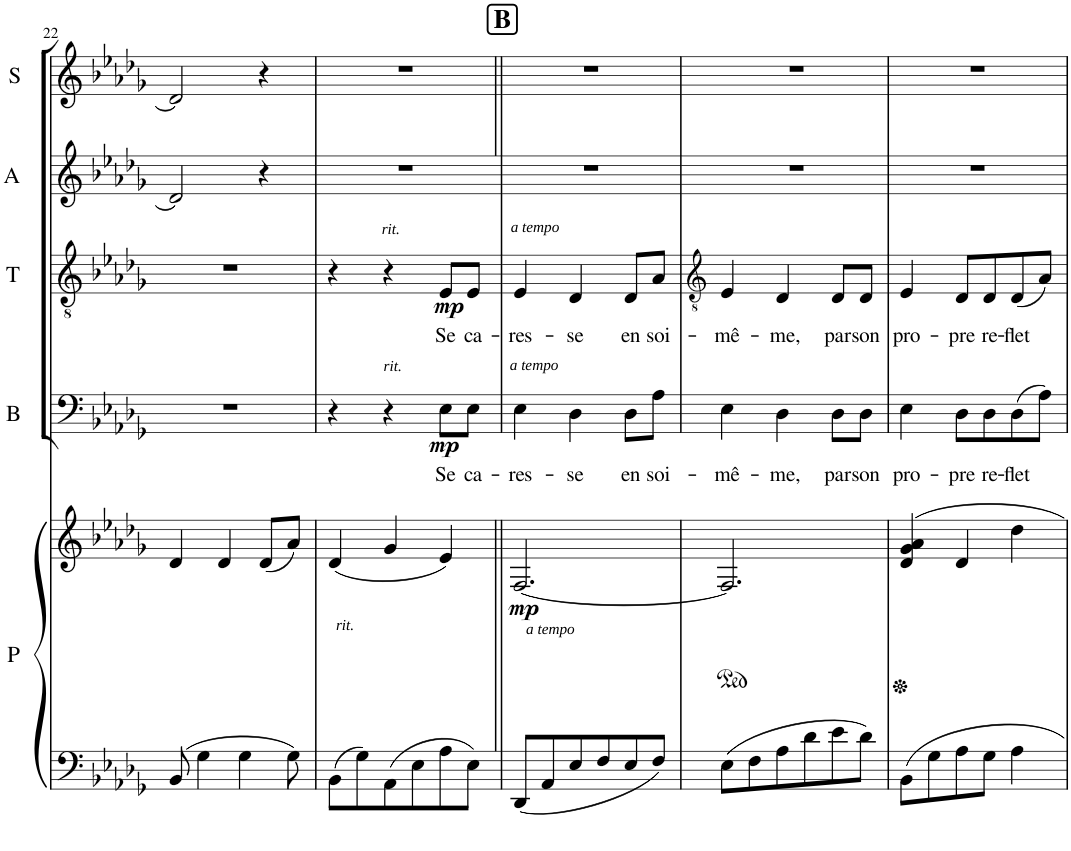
**kern	**kern	**dynam	**kern	**text	**dynam	**kern	**text	**dynam	**kern	**kern
*part5	*part5	*part5	*part4	*part4	*part4	*part3	*part3	*part3	*part2	*part1
*staff6	*staff5	*staff5/6	*staff4	*staff4	*staff4	*staff3	*staff3	*staff3	*staff2	*staff1
*I"Piano	*	*	*I"Basso	*	*	*I"Tenor	*	*	*I"Alto	*I"Soprano
*I'P	*	*	*I'B	*	*	*I'T	*	*	*I'A	*I'S
!!LO:PB:g=z
*clefF4	*clefG2	*	*clefF4	*	*	*clefGv2	*	*	*clefG2	*clefG2
*k[b-e-a-d-g-]	*k[b-e-a-d-g-]	*	*k[b-e-a-d-g-]	*	*	*k[b-e-a-d-g-]	*	*	*k[b-e-a-d-g-]	*k[b-e-a-d-g-]
*D-:	*D-:	*	*D-:	*	*	*D-:	*	*	*D-:	*D-:
*M3/4	*M3/4	*	*M3/4	*	*	*M3/4	*	*	*M3/4	*M3/4
=22	=22	=22	=22	=22	=22	=22	=22	=22	=22	=22
8BB-/	4d-/	.	2.r	.	.	2.r	.	.	2d-/]	2d-/]
4G-\	.	.	.	.	.	.	.	.	.	.
.	4d-/	.	.	.	.	.	.	.	.	.
4G-\	.	.	.	.	.	.	.	.	.	.
.	(8d-/L	.	.	.	.	.	.	.	4r	4r
8G-\	8a-/J)	.	.	.	.	.	.	.	.	.
=23	=23	=23	=23	=23	=23	=23	=23	=23	=23	=23
8BB-\L	(4d-/	.	4r	.	.	4r	.	.	2.r	2.r
!LO:TX:a:i:t=rit.	!	!	!	!	!	!	!	!	!	!
8G-\	.	.	.	.	.	.	.	.	.	.
!	!	!	!	!	!	!LO:TX:a:i:t=rit.	!	!	!	!
!	!	!	!LO:TX:a:i:t=rit.	!	!	!	!	!	!	!
8AA-\	4g-/	.	4r	.	.	4r	.	.	.	.
8E-\	.	.	.	.	.	.	.	.	.	.
!	!	!	!	!LO:LY:b	!LO:DY:b	!	!LO:LY:b	!LO:DY:b	!	!
8A-\	4e-/)	.	8E-\L	Se	mp	8E-/L	Se	mp	.	.
!	!	!	!	!LO:LY:b	!	!	!LO:LY:b	!	!	!
8E-\J	.	.	8E-\J	ca-	.	8E-/J	ca-	.	.	.
!!LO:REH:place=s1:a:B:cj:fs=14:t=B
=24||	=24||	=24||	=24||	=24||	=24||	=24||	=24||	=24||	=24||	=24||
!	!	!	!	!	!	!LO:TX:a:i:t=a tempo	!	!	!	!
!	!	!	!LO:TX:a:i:t=a tempo	!	!	!	!	!	!	!
!	!	!LO:DY:b	!	!LO:LY:b	!	!	!LO:LY:b	!	!	!
8DD-/L	[2.F/	mp	4E-\	-res-	.	4E-/	-res-	.	2.r	2.r
!LO:TX:a:i:t=a tempo	!	!	!	!	!	!	!	!	!	!
8AA-/	.	.	.	.	.	.	.	.	.	.
!	!	!	!	!LO:LY:b	!	!	!LO:LY:b	!	!	!
8E-/	.	.	4D-\	-se	.	4D-/	-se	.	.	.
8F/	.	.	.	.	.	.	.	.	.	.
!	!	!	!	!LO:LY:b	!	!	!LO:LY:b	!	!	!
8E-/	.	.	8D-\L	en	.	8D-/L	en	.	.	.
!	!	!	!	!LO:LY:b	!	!	!LO:LY:b	!	!	!
8F/J	.	.	8A-\J	soi-	.	8A-/J	soi-	.	.	.
=25	=25	=25	=25	=25	=25	=25	=25	=25	=25	=25
*	*	*	*	*	*	*clefGv2	*	*	*	*
!	!	!	!	!LO:LY:b	!	!	!LO:LY:b	!	!	!
8E-\L	2.F/]	.	4E-\	-mê-	.	4E-/	-mê-	.	2.r	2.r
8F\	.	.	.	.	.	.	.	.	.	.
!	!	!	!	!LO:LY:b	!	!	!LO:LY:b	!	!	!
8A-\	.	.	4D-\	-me,	.	4D-/	-me,	.	.	.
8d-\	.	.	.	.	.	.	.	.	.	.
!	!	!	!	!LO:LY:b	!	!	!LO:LY:b	!	!	!
8e-\	.	.	8D-\L	par	.	8D-/L	par	.	.	.
!	!	!	!	!LO:LY:b	!	!	!LO:LY:b	!	!	!
8d-\J	.	.	8D-\J	son	.	8D-/J	son	.	.	.
=26	=26	=26	=26	=26	=26	=26	=26	=26	=26	=26
!	!	!	!	!LO:LY:b	!	!	!LO:LY:b	!	!	!
8BB-\L	4d-/ 4g-/ 4a-/	.	4E-\	pro-	.	4E-/	pro-	.	2.r	2.r
8G-\	.	.	.	.	.	.	.	.	.	.
!	!	!	!	!LO:LY:b	!	!	!LO:LY:b	!	!	!
8A-\	4d-/	.	8D-\L	-pre	.	8D-/L	-pre	.	.	.
!	!	!	!	!LO:LY:b	!	!	!LO:LY:b	!	!	!
8G-\J	.	.	8D-\	re-	.	8D-/	re-	.	.	.
!	!	!	!	!LO:LY:b	!	!	!LO:LY:b	!	!	!
4A-\	4dd-\	.	(8D-\	-flet	.	(8D-/	-flet	.	.	.
.	.	.	8A-\J)	.	.	8A-/J)	.	.	.	.
=	=	=	=	=	=	=	=	=	=	=
*-	*-	*-	*-	*-	*-	*-	*-	*-	*-	*-
